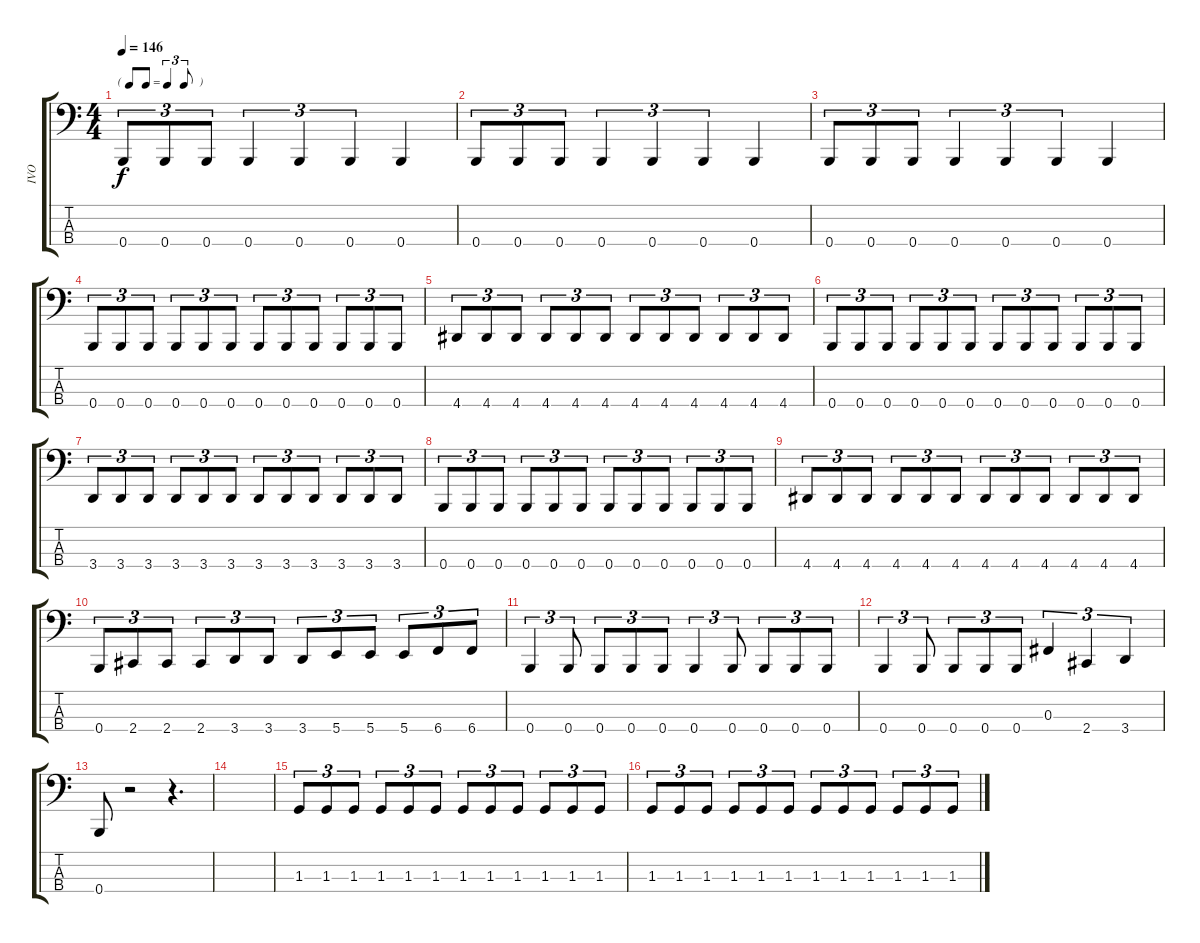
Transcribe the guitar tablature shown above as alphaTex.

\track ("IVO" "IVO") {instrument electricbasspick}
\staff {score tabs}
\tuning (E2 B1 Gb1 B0) {hide}
\ts (4 4)
\tf triplet8th
\tempo 146
\clef f4
\ks c
0.4.8{tu (3 2) dy f} 0.4.8{tu (3 2)} 0.4.8{tu (3 2)} 0.4.4{tu (3 2)} 0.4.4{tu (3 2)} 0.4.4{tu (3 2)} 0.4.4 |
0.4.8{tu (3 2)} 0.4.8{tu (3 2)} 0.4.8{tu (3 2)} 0.4.4{tu (3 2)} 0.4.4{tu (3 2)} 0.4.4{tu (3 2)} 0.4.4 |
0.4.8{tu (3 2)} 0.4.8{tu (3 2)} 0.4.8{tu (3 2)} 0.4.4{tu (3 2)} 0.4.4{tu (3 2)} 0.4.4{tu (3 2)} 0.4.4 |
0.4.8{tu (3 2)} 0.4.8{tu (3 2)} 0.4.8{tu (3 2)} 0.4.8{tu (3 2)} 0.4.8{tu (3 2)} 0.4.8{tu (3 2)} 0.4.8{tu (3 2)} 0.4.8{tu (3 2)} 0.4.8{tu (3 2)} 0.4.8{tu (3 2)} 0.4.8{tu (3 2)} 0.4.8{tu (3 2)} |
4.4.8{tu (3 2)} 4.4.8{tu (3 2)} 4.4.8{tu (3 2)} 4.4.8{tu (3 2)} 4.4.8{tu (3 2)} 4.4.8{tu (3 2)} 4.4.8{tu (3 2)} 4.4.8{tu (3 2)} 4.4.8{tu (3 2)} 4.4.8{tu (3 2)} 4.4.8{tu (3 2)} 4.4.8{tu (3 2)} |
0.4.8{tu (3 2)} 0.4.8{tu (3 2)} 0.4.8{tu (3 2)} 0.4.8{tu (3 2)} 0.4.8{tu (3 2)} 0.4.8{tu (3 2)} 0.4.8{tu (3 2)} 0.4.8{tu (3 2)} 0.4.8{tu (3 2)} 0.4.8{tu (3 2)} 0.4.8{tu (3 2)} 0.4.8{tu (3 2)} |
3.4.8{tu (3 2)} 3.4.8{tu (3 2)} 3.4.8{tu (3 2)} 3.4.8{tu (3 2)} 3.4.8{tu (3 2)} 3.4.8{tu (3 2)} 3.4.8{tu (3 2)} 3.4.8{tu (3 2)} 3.4.8{tu (3 2)} 3.4.8{tu (3 2)} 3.4.8{tu (3 2)} 3.4.8{tu (3 2)} |
0.4.8{tu (3 2)} 0.4.8{tu (3 2)} 0.4.8{tu (3 2)} 0.4.8{tu (3 2)} 0.4.8{tu (3 2)} 0.4.8{tu (3 2)} 0.4.8{tu (3 2)} 0.4.8{tu (3 2)} 0.4.8{tu (3 2)} 0.4.8{tu (3 2)} 0.4.8{tu (3 2)} 0.4.8{tu (3 2)} |
4.4.8{tu (3 2)} 4.4.8{tu (3 2)} 4.4.8{tu (3 2)} 4.4.8{tu (3 2)} 4.4.8{tu (3 2)} 4.4.8{tu (3 2)} 4.4.8{tu (3 2)} 4.4.8{tu (3 2)} 4.4.8{tu (3 2)} 4.4.8{tu (3 2)} 4.4.8{tu (3 2)} 4.4.8{tu (3 2)} |
0.4.8{tu (3 2)} 2.4.8{tu (3 2)} 2.4.8{tu (3 2)} 2.4.8{tu (3 2)} 3.4.8{tu (3 2)} 3.4.8{tu (3 2)} 3.4.8{tu (3 2)} 5.4.8{tu (3 2)} 5.4.8{tu (3 2)} 5.4.8{tu (3 2)} 6.4.8{tu (3 2)} 6.4.8{tu (3 2)} |
0.4.4{tu (3 2)} 0.4.8{tu (3 2)} 0.4.8{tu (3 2)} 0.4.8{tu (3 2)} 0.4.8{tu (3 2)} 0.4.4{tu (3 2)} 0.4.8{tu (3 2)} 0.4.8{tu (3 2)} 0.4.8{tu (3 2)} 0.4.8{tu (3 2)} |
0.4.4{tu (3 2)} 0.4.8{tu (3 2)} 0.4.8{tu (3 2)} 0.4.8{tu (3 2)} 0.4.8{tu (3 2)} 0.3.4{tu (3 2)} 2.4.4{tu (3 2)} 3.4.4{tu (3 2)} |
0.4.8 r.2 r.4{d} |
|
1.3.8{tu (3 2)} 1.3.8{tu (3 2)} 1.3.8{tu (3 2)} 1.3.8{tu (3 2)} 1.3.8{tu (3 2)} 1.3.8{tu (3 2)} 1.3.8{tu (3 2)} 1.3.8{tu (3 2)} 1.3.8{tu (3 2)} 1.3.8{tu (3 2)} 1.3.8{tu (3 2)} 1.3.8{tu (3 2)} |
1.3.8{tu (3 2)} 1.3.8{tu (3 2)} 1.3.8{tu (3 2)} 1.3.8{tu (3 2)} 1.3.8{tu (3 2)} 1.3.8{tu (3 2)} 1.3.8{tu (3 2)} 1.3.8{tu (3 2)} 1.3.8{tu (3 2)} 1.3.8{tu (3 2)} 1.3.8{tu (3 2)} 1.3.8{tu (3 2)}
